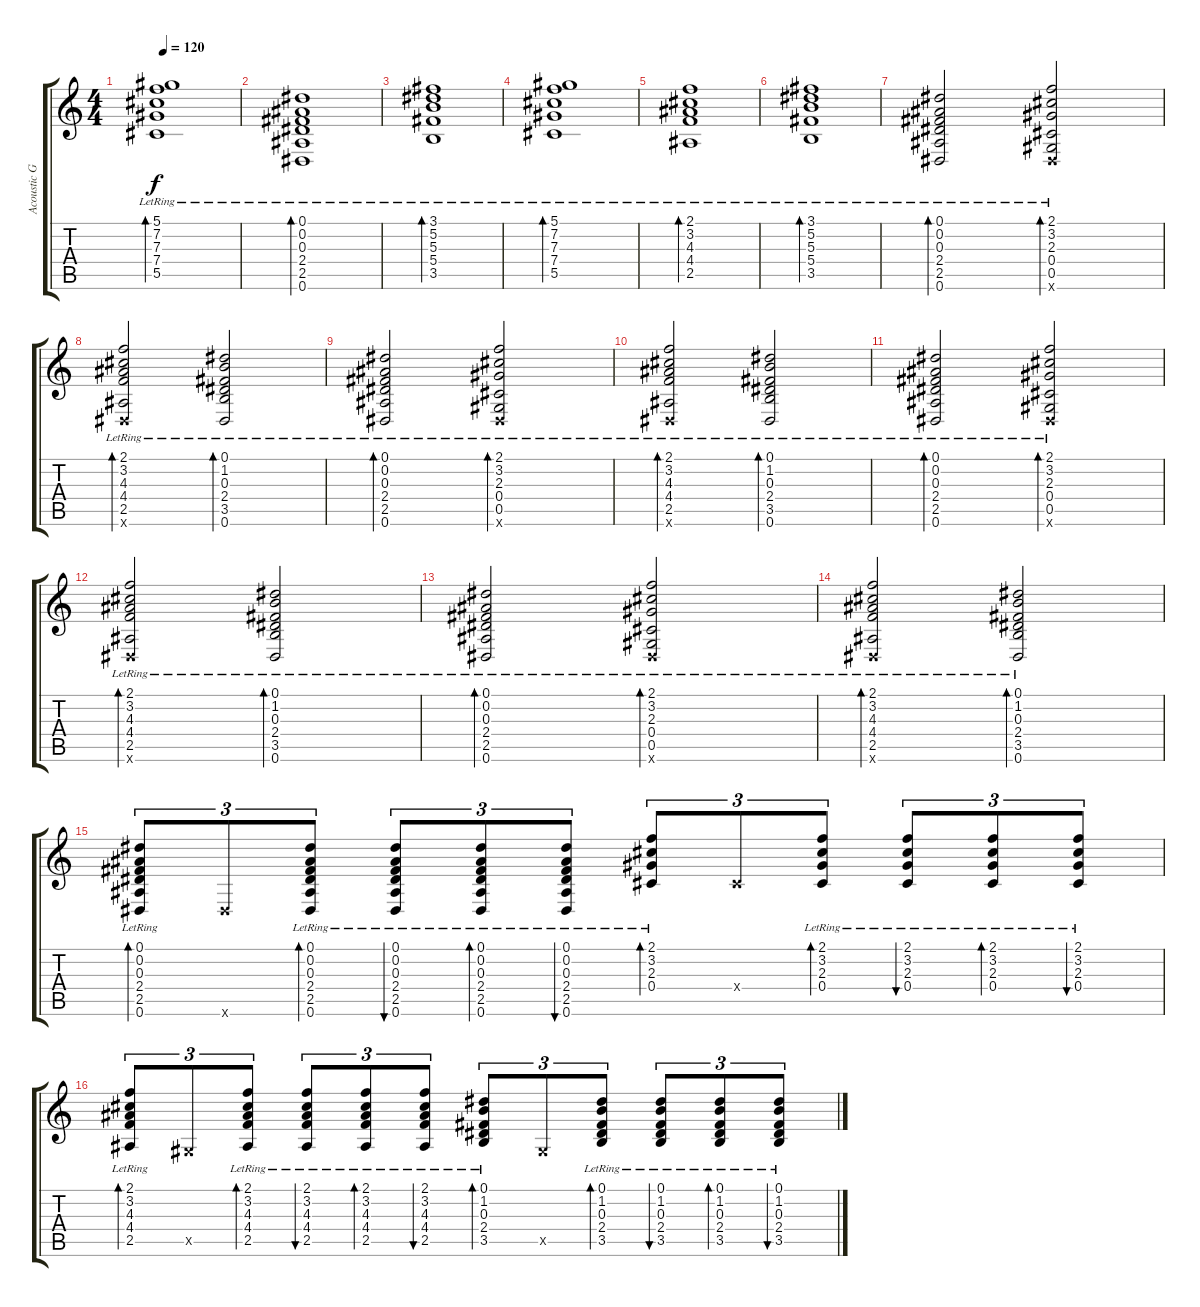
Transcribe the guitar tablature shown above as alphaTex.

\track ("Acoustic Guitar 2" "Acoustic G") {instrument acousticguitarnylon}
\staff {score tabs}
\tuning (Eb4 Bb3 Gb3 Db3 Ab2 Eb2) {hide}
\ts (4 4)
\tempo 120
\clef g2
\ks c
(5.1{lr} 7.2{lr} 7.3{lr} 7.4{lr} 5.5{lr}).1{bd 480 dy f} |
(0.1{lr} 0.2{lr} 0.3{lr} 2.4{lr} 2.5{lr} 0.6{lr}).1{bd 480} |
(3.1{lr} 5.2{lr} 5.3{lr} 5.4{lr} 3.5{lr}).1{bd 480} |
(5.1{lr} 7.2{lr} 7.3{lr} 7.4{lr} 5.5{lr}).1{bd 480} |
(2.1{lr} 3.2{lr} 4.3{lr} 4.4{lr} 2.5{lr}).1{bd 480} |
(3.1{lr} 5.2{lr} 5.3{lr} 5.4{lr} 3.5{lr}).1{bd 480} |
(0.1{lr} 0.2{lr} 0.3{lr} 2.4{lr} 2.5{lr} 0.6{lr}).2{bd 30} (2.1{lr} 3.2{lr} 2.3{lr} 0.4{lr} 0.5{lr} 0.6{x}).2{bd 30} |
(2.1{lr} 3.2{lr} 4.3{lr} 4.4{lr} 2.5{lr} 0.6{x}).2{bd 30} (0.1{lr} 1.2{lr} 0.3{lr} 2.4{lr} 3.5{lr} 0.6{lr}).2{bd 30} |
(0.1{lr} 0.2{lr} 0.3{lr} 2.4{lr} 2.5{lr} 0.6{lr}).2{bd 30} (2.1{lr} 3.2{lr} 2.3{lr} 0.4{lr} 0.5{lr} 0.6{x}).2{bd 30} |
(2.1{lr} 3.2{lr} 4.3{lr} 4.4{lr} 2.5{lr} 0.6{x}).2{bd 30} (0.1{lr} 1.2{lr} 0.3{lr} 2.4{lr} 3.5{lr} 0.6{lr}).2{bd 30} |
(0.1{lr} 0.2{lr} 0.3{lr} 2.4{lr} 2.5{lr} 0.6{lr}).2{bd 30} (2.1{lr} 3.2{lr} 2.3{lr} 0.4{lr} 0.5{lr} 0.6{x}).2{bd 30} |
(2.1{lr} 3.2{lr} 4.3{lr} 4.4{lr} 2.5{lr} 0.6{x}).2{bd 30} (0.1{lr} 1.2{lr} 0.3{lr} 2.4{lr} 3.5{lr} 0.6{lr}).2{bd 30} |
(0.1{lr} 0.2{lr} 0.3{lr} 2.4{lr} 2.5{lr} 0.6{lr}).2{bd 30} (2.1{lr} 3.2{lr} 2.3{lr} 0.4{lr} 0.5{lr} 0.6{x}).2{bd 30} |
(2.1{lr} 3.2{lr} 4.3{lr} 4.4{lr} 2.5{lr} 0.6{x}).2{bd 30} (0.1{lr} 1.2{lr} 0.3{lr} 2.4{lr} 3.5{lr} 0.6{lr}).2{bd 30} |
(0.1{lr} 0.2{lr} 0.3{lr} 2.4{lr} 2.5{lr} 0.6{lr}).8{tu (3 2) bd 30} 0.6{x}.8{tu (3 2)} (0.1{lr} 0.2{lr} 0.3{lr} 2.4{lr} 2.5{lr} 0.6{lr}).8{tu (3 2) bd 30} (0.1{lr} 0.2{lr} 0.3{lr} 2.4{lr} 2.5{lr} 0.6{lr}).8{tu (3 2) bu 30} (0.1{lr} 0.2{lr} 0.3{lr} 2.4{lr} 2.5{lr} 0.6{lr}).8{tu (3 2) bd 30} (0.1{lr} 0.2{lr} 0.3{lr} 2.4{lr} 2.5{lr} 0.6{lr}).8{tu (3 2) bu 30} (2.1{lr} 3.2{lr} 2.3{lr} 0.4{lr}).8{tu (3 2) bd 30} 0.4{x}.8{tu (3 2)} (2.1{lr} 3.2{lr} 2.3{lr} 0.4{lr}).8{tu (3 2) bd 30} (2.1{lr} 3.2{lr} 2.3{lr} 0.4{lr}).8{tu (3 2) bu 30} (2.1{lr} 3.2{lr} 2.3{lr} 0.4{lr}).8{tu (3 2) bd 30} (2.1{lr} 3.2{lr} 2.3{lr} 0.4{lr}).8{tu (3 2) bu 30} |
(2.1{lr} 3.2{lr} 4.3{lr} 4.4{lr} 2.5{lr}).8{tu (3 2) bd 30} 0.5{x}.8{tu (3 2)} (2.1{lr} 3.2{lr} 4.3{lr} 4.4{lr} 2.5{lr}).8{tu (3 2) bd 30} (2.1{lr} 3.2{lr} 4.3{lr} 4.4{lr} 2.5{lr}).8{tu (3 2) bu 30} (2.1{lr} 3.2{lr} 4.3{lr} 4.4{lr} 2.5{lr}).8{tu (3 2) bd 30} (2.1{lr} 3.2{lr} 4.3{lr} 4.4{lr} 2.5{lr}).8{tu (3 2) bu 30} (0.1{lr} 1.2{lr} 0.3{lr} 2.4{lr} 3.5{lr}).8{tu (3 2) bd 30} 0.5{x}.8{tu (3 2)} (0.1{lr} 1.2{lr} 0.3{lr} 2.4{lr} 3.5{lr}).8{tu (3 2) bd 30} (0.1{lr} 1.2{lr} 0.3{lr} 2.4{lr} 3.5{lr}).8{tu (3 2) bu 30} (0.1{lr} 1.2{lr} 0.3{lr} 2.4{lr} 3.5{lr}).8{tu (3 2) bd 30} (0.1{lr} 1.2{lr} 0.3{lr} 2.4{lr} 3.5{lr}).8{tu (3 2) bu 30}
